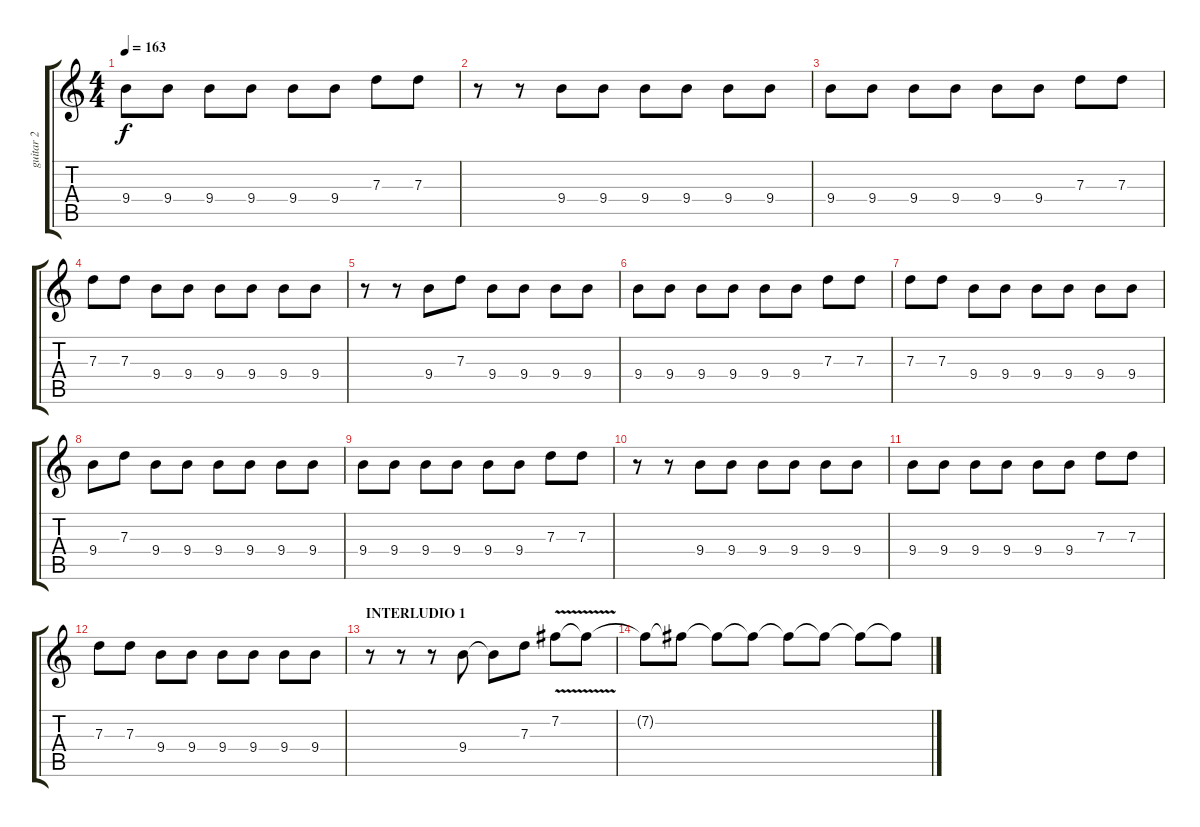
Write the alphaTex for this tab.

\track ("guitar 2" "guitar 2") {instrument distortionguitar}
\staff {score tabs}
\tuning (E4 B3 G3 D3 A2 E2) {hide}
\ts (4 4)
\tempo 163
\clef g2
\ks c
9.4.8{dy f} 9.4.8 9.4.8 9.4.8 9.4.8 9.4.8 7.3.8 7.3.8 |
r.8 r.8 9.4.8 9.4.8 9.4.8 9.4.8 9.4.8 9.4.8 |
9.4.8 9.4.8 9.4.8 9.4.8 9.4.8 9.4.8 7.3.8 7.3.8 |
7.3.8 7.3.8 9.4.8 9.4.8 9.4.8 9.4.8 9.4.8 9.4.8 |
r.8{instrument electricguitarmuted} r.8 9.4.8 7.3.8 9.4.8 9.4.8 9.4.8 9.4.8 |
9.4.8 9.4.8 9.4.8 9.4.8 9.4.8 9.4.8 7.3.8 7.3.8 |
7.3.8 7.3.8 9.4.8 9.4.8 9.4.8 9.4.8 9.4.8 9.4.8 |
9.4.8 7.3.8 9.4.8 9.4.8 9.4.8 9.4.8 9.4.8 9.4.8 |
9.4.8 9.4.8 9.4.8 9.4.8 9.4.8 9.4.8 7.3.8 7.3.8 |
r.8 r.8 9.4.8 9.4.8 9.4.8 9.4.8 9.4.8 9.4.8 |
9.4.8 9.4.8 9.4.8 9.4.8 9.4.8 9.4.8 7.3.8 7.3.8 |
7.3.8 7.3.8 9.4.8 9.4.8 9.4.8 9.4.8 9.4.8 9.4.8 |
\section ("" "INTERLUDIO 1")
r.8{volume 13 instrument distortionguitar} r.8 r.8 9.4.8 9.4{t}.8 7.3.8 7.2{v}.8 7.2{t}.8 |
7.2{t}.8 7.2{t}.8 7.2{t}.8 7.2{t}.8 7.2{t}.8 7.2{t}.8 7.2{t}.8 7.2{t}.8
